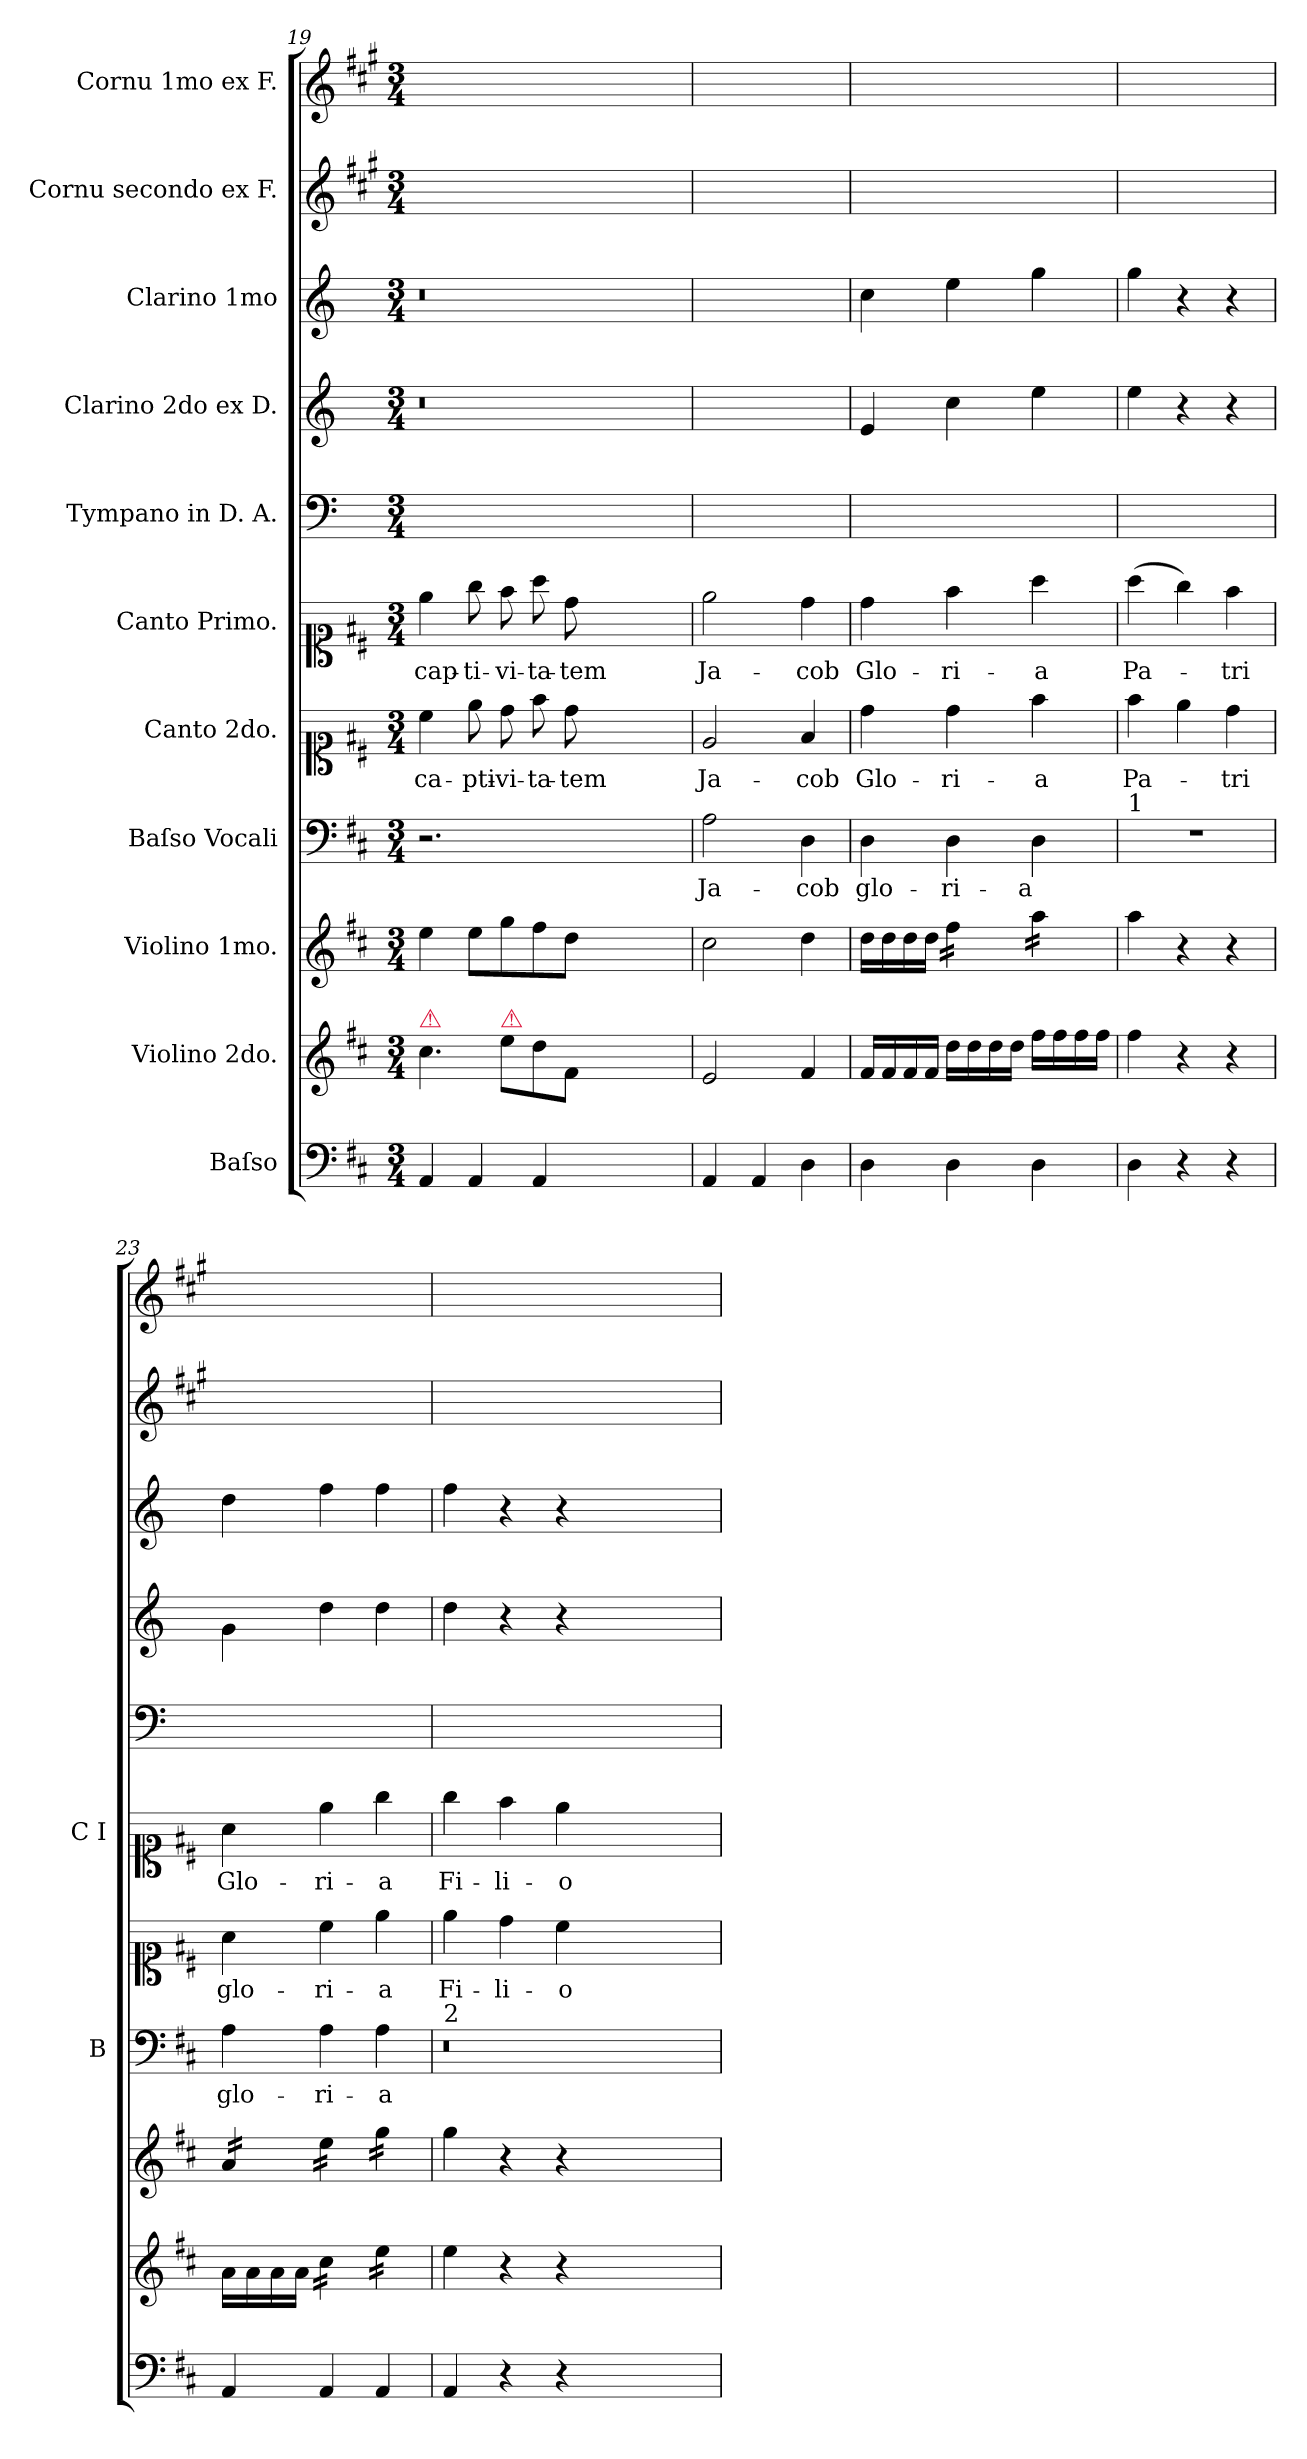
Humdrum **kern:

**kern	**kern	**kern	**kern	**text	**kern	**text	**kern	**text	**kern	**kern	**kern	**kern	**kern
*part11	*part10	*part9	*part8	*part8	*part7	*part7	*part6	*part6	*part5	*part4	*part3	*part2	*part1
*staff11	*staff10	*staff9	*staff8	*staff8	*staff7	*staff7	*staff6	*staff6	*staff5	*staff4	*staff3	*staff2	*staff1
*I"Baſso	*I"Violino 2do.	*I"Violino 1mo.	*I"Baſso Vocali	*	*I"Canto 2do.	*	*I"Canto Primo.	*	*I"Tympano in D. A.	*I"Clarino 2do ex D.	*I"Clarino 1mo	*I"Cornu secondo ex F.	*I"Cornu 1mo ex F.
*	*	*	*I'B	*	*	*	*I'C I	*	*	*	*	*	*
*clefF4	*clefG2	*clefG2	*clefF4	*	*clefC1	*	*clefC1	*	*clefF4	*clefG2	*clefG2	*clefG2	*clefG2
*	*	*	*	*	*	*	*	*	*	*ITrd-1c-2	*ITrd-1c-2	*ITrd4c7	*ITrd4c7
*k[f#c#]	*k[f#c#]	*k[f#c#]	*k[f#c#]	*	*k[f#c#]	*	*k[f#c#]	*	*k[]	*k[f#c#]	*k[f#c#]	*k[f#c#]	*k[f#c#]
*M3/4	*M3/4	*M3/4	*M3/4	*	*M3/4	*	*M3/4	*	*M3/4	*M3/4	*M3/4	*M3/4	*M3/4
=19	=19	=19	=19	=19	=19	=19	=19	=19	=19	=19	=19	=19	=19
!	!LO:TX:a:color=crimson:t=⚠	!	!	!	!	!	!	!	!	!	!	!	!
!	!	!	!	!	!	!	!	!	!	!LO:N:vis=0	!LO:N:vis=0	!	!
4AA/	4.cc#\	4ee\	2.r	.	4cc#\	ca-	4ee\	cap-	2.ryy	1.r	1.r	2.ryy	2.ryy
4AA/	.	8ee\L	.	.	8ee\	-pti-	8gg\	-ti-	.	.	.	.	.
!	!LO:TX:a:color=crimson:t=⚠	!	!	!	!	!	!	!	!	!	!	!	!
.	8ee\L	8gg\	.	.	8dd\	-vi-	8ff#\	-vi-	.	.	.	.	.
4AA/	8dd\	8ff#\	.	.	8ff#\	-ta-	8aa\	-ta-	.	.	.	.	.
.	8f#/J	8dd\J	.	.	8dd\	-tem	8dd\	-tem	.	.	.	.	.
2.ryy	2.ryy	2.ryy	2.ryy	.	2.ryy	.	2.ryy	.	2.ryy	.	.	2.ryy	2.ryy
=20	=20	=20	=20	=20	=20	=20	=20	=20	=20	=20	=20	=20	=20
4AA/	2e/	2cc#\	2A\	Ja-	2e/	Ja-	2ee\	Ja-	2.ryy	2.ryy	2.ryy	2.ryy	2.ryy
4AA/	.	.	.	.	.	.	.	.	.	.	.	.	.
4D\	4f#/	4dd\	4D\	-cob	4f#/	-cob	4dd\	-cob	.	.	.	.	.
=21	=21	=21	=21	=21	=21	=21	=21	=21	=21	=21	=21	=21	=21
4D\	16f#/LL	16dd\LL	4D\	glo-	4dd\	Glo-	4dd\	Glo-	2.ryy	4f#/	4dd\	2.ryy	2.ryy
.	16f#/	16dd\	.	.	.	.	.	.	.	.	.	.	.
.	16f#/	16dd\	.	.	.	.	.	.	.	.	.	.	.
.	16f#/JJ	16dd\JJ	.	.	.	.	.	.	.	.	.	.	.
*	*	*tremolo	*	*	*	*	*	*	*	*	*	*	*
4D\	16dd\LL	16ff#\LL	4D\	-ri-	4dd\	-ri-	4ff#\	-ri-	.	4dd\	4ff#\	.	.
.	16dd\	16ff#\	.	.	.	.	.	.	.	.	.	.	.
.	16dd\	16ff#\	.	.	.	.	.	.	.	.	.	.	.
.	16dd\JJ	16ff#\JJ	.	.	.	.	.	.	.	.	.	.	.
4D\	16ff#\LL	16aa\LL	4D\	-a	4ff#\	-a	4aa\	-a	.	4ff#\	4aa\	.	.
.	16ff#\	16aa\	.	.	.	.	.	.	.	.	.	.	.
.	16ff#\	16aa\	.	.	.	.	.	.	.	.	.	.	.
.	16ff#\JJ	16aa\JJ	.	.	.	.	.	.	.	.	.	.	.
*	*	*Xtremolo	*	*	*	*	*	*	*	*	*	*	*
=22	=22	=22	=22	=22	=22	=22	=22	=22	=22	=22	=22	=22	=22
!	!	!	!LO:TX:a:t=1	!	!	!	!	!	!	!	!	!	!
4D\	4ff#\	4aa\	2.r	.	4ff#\	Pa-	(4aa\	Pa-	2.ryy	4ff#\	4aa\	2.ryy	2.ryy
4r	4r	4r	.	.	4ee\	.	4gg\)	.	.	4r	4r	.	.
4r	4r	4r	.	.	4dd\	-tri	4ff#\	-tri	.	4r	4r	.	.
=23	=23	=23	=23	=23	=23	=23	=23	=23	=23	=23	=23	=23	=23
*	*	*tremolo	*	*	*	*	*	*	*	*	*	*	*
4AA/	16a\LL	16a/LL	4A\	glo-	4a\	glo-	4a\	Glo-	2.ryy	4a\	4ee\	2.ryy	2.ryy
.	16a\	16a/	.	.	.	.	.	.	.	.	.	.	.
.	16a\	16a/	.	.	.	.	.	.	.	.	.	.	.
.	16a\JJ	16a/JJ	.	.	.	.	.	.	.	.	.	.	.
*	*tremolo	*	*	*	*	*	*	*	*	*	*	*	*
4AA/	16cc#\LL	16ee\LL	4A\	-ri-	4cc#\	-ri-	4ee\	-ri-	.	4ee\	4gg\	.	.
.	16cc#\	16ee\	.	.	.	.	.	.	.	.	.	.	.
.	16cc#\	16ee\	.	.	.	.	.	.	.	.	.	.	.
.	16cc#\JJ	16ee\JJ	.	.	.	.	.	.	.	.	.	.	.
4AA/	16ee\LL	16gg\LL	4A\	-a	4ee\	-a	4gg\	-a	.	4ee\	4gg\	.	.
.	16ee\	16gg\	.	.	.	.	.	.	.	.	.	.	.
.	16ee\	16gg\	.	.	.	.	.	.	.	.	.	.	.
.	16ee\JJ	16gg\JJ	.	.	.	.	.	.	.	.	.	.	.
*	*	*Xtremolo	*	*	*	*	*	*	*	*	*	*	*
*	*Xtremolo	*	*	*	*	*	*	*	*	*	*	*	*
=24	=24	=24	=24	=24	=24	=24	=24	=24	=24	=24	=24	=24	=24
!	!	!	!LO:TX:a:t=2	!	!	!	!	!	!	!	!	!	!
!	!	!	!LO:N:vis=0	!	!	!	!	!	!	!	!	!	!
4AA/	4ee\	4gg\	1.r	.	4ee\	Fi-	4gg\	Fi-	2.ryy	4ee\	4gg\	2.ryy	2.ryy
4r	4r	4r	.	.	4dd\	-li-	4ff#\	-li-	.	4r	4r	.	.
4r	4r	4r	.	.	4cc#\	-o	4ee\	-o	.	4r	4r	.	.
2.ryy	2.ryy	2.ryy	.	.	2.ryy	.	2.ryy	.	2.ryy	2.ryy	2.ryy	2.ryy	2.ryy
=	=	=	=	=	=	=	=	=	=	=	=	=	=
*-	*-	*-	*-	*-	*-	*-	*-	*-	*-	*-	*-	*-	*-
